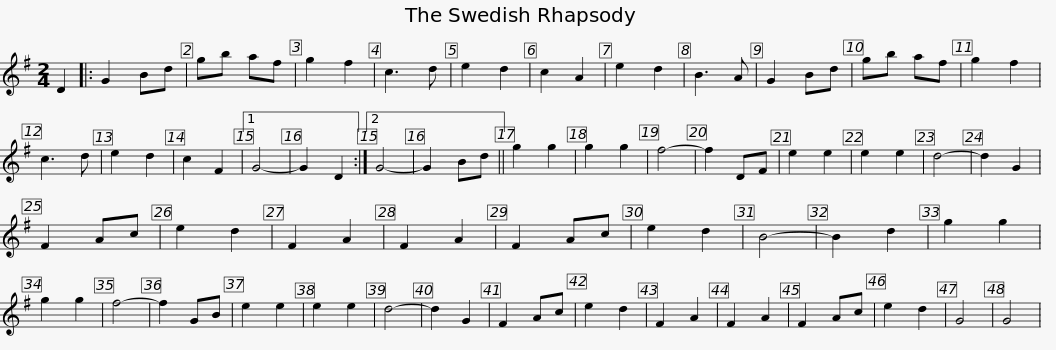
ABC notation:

X:1
L:1/8
M:2/4
I:linebreak $
K:G
V:1 treble
V:1
 D2 |: G2 Bd | gb af | g2 f2 | c3 d | %5
 e2 d2 | c2 A2 | e2 d2 | B3 A | G2 Bd | %10
 gb af | g2 f2 | c3 d | e2 d2 | c2 F2 |1$ %15
 G4- | G2 D2 :|2 G4- | G2 Bd || g2 g2 | %20
 g2 g2 | f4- | f2 DF | e2 e2 | e2 e2 | %25
 d4- | d2 G2 | F2 Ac | e2 d2 | F2 A2 | %30
 F2 A2 | F2 Ac |$ e2 d2 | B4- | B2 d2 | %35
 g2 g2 | g2 g2 | f4- | f2 GB | e2 e2 | %40
 e2 e2 | d4- | d2 G2 | F2 Ac | e2 d2 | %45
 F2 A2 | F2 A2 | F2 Ac | e2 d2 |$ G4 | %50
 G4 | %51
